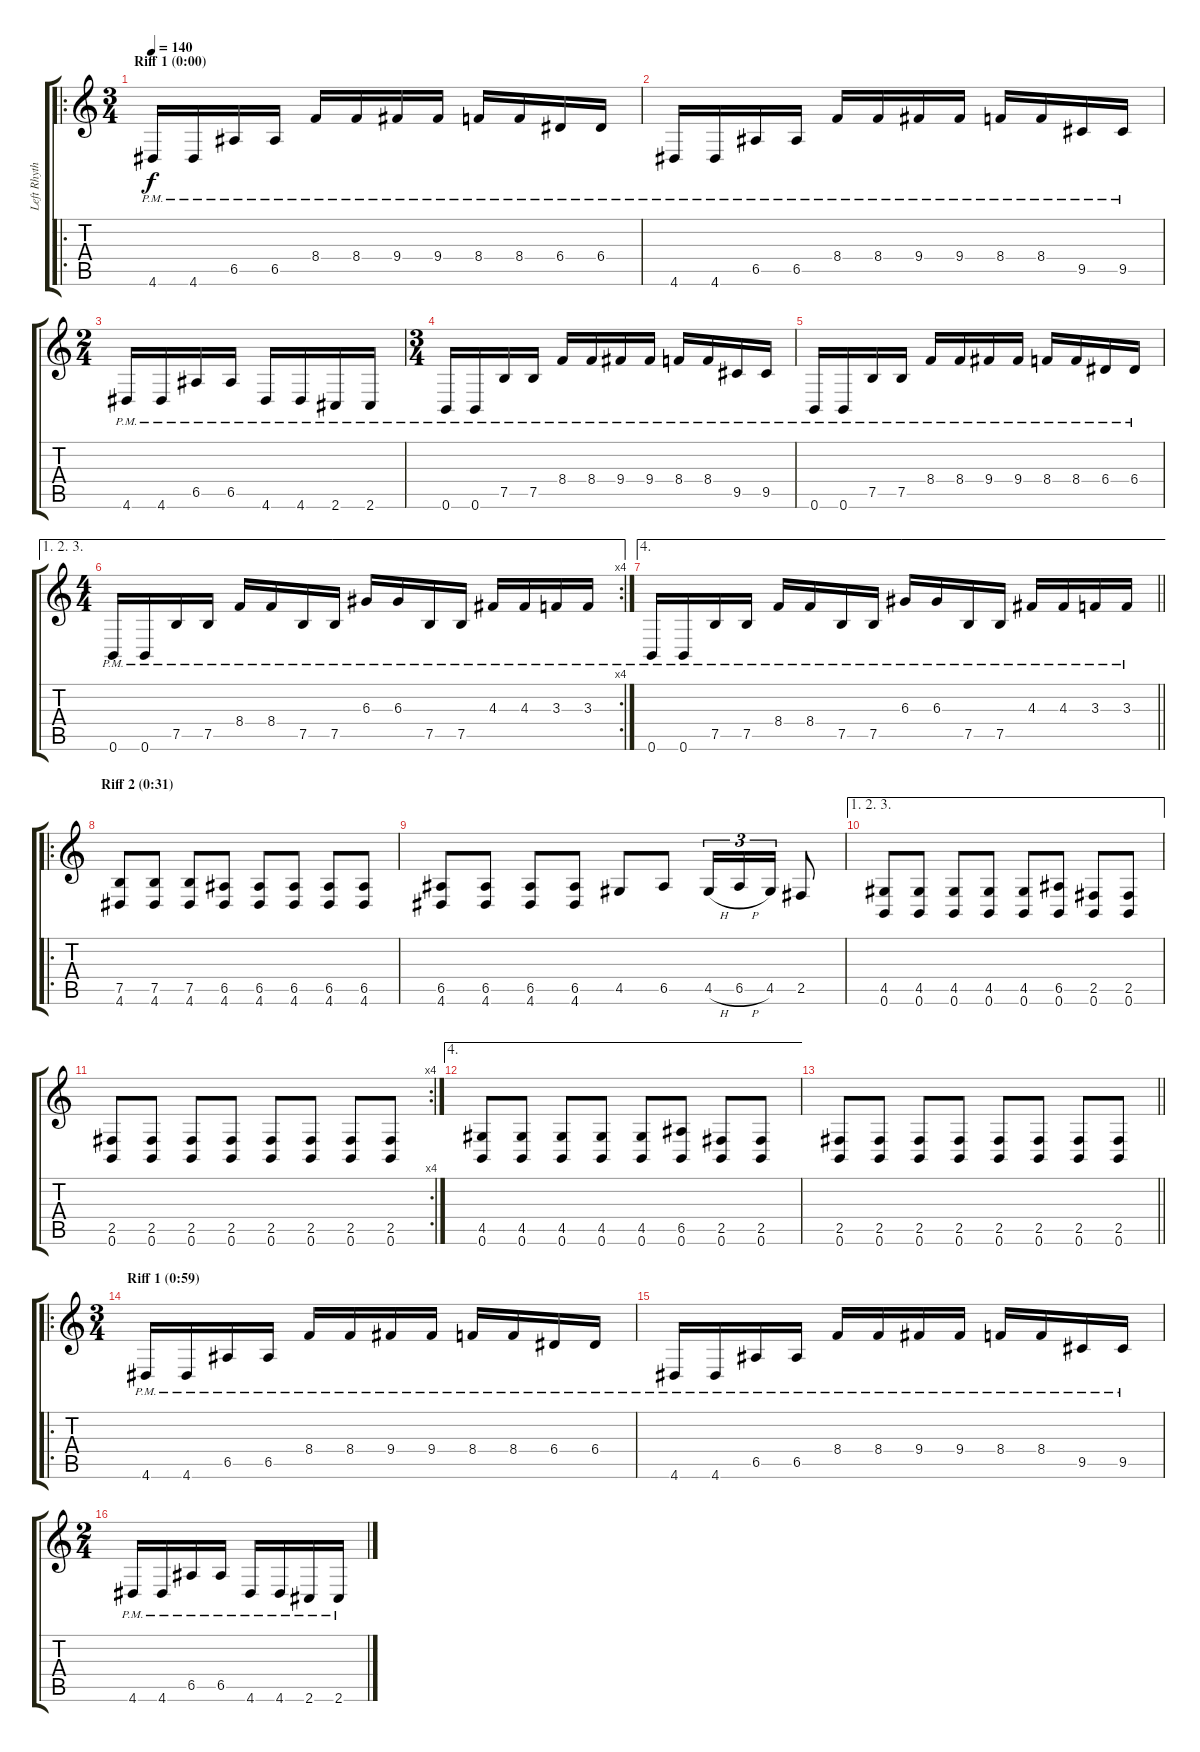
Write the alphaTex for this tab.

\track ("Left Rhythm" "Left Rhyth") {instrument overdrivenguitar}
\staff {score tabs}
\tuning (B3 Gb3 D3 A2 E2 B1) {hide}
\ro
\ts (3 4)
\section ("" "Riff 1 (0:00)")
\tempo 140
\clef g2
\ks c
4.6{pm}.16{dy f instrument overdrivenguitar} 4.6{pm}.16 6.5{pm}.16 6.5{pm}.16 8.4{pm}.16 8.4{pm}.16 9.4{pm}.16 9.4{pm}.16 8.4{pm}.16 8.4{pm}.16 6.4{pm}.16 6.4{pm}.16 |
4.6{pm}.16 4.6{pm}.16 6.5{pm}.16 6.5{pm}.16 8.4{pm}.16 8.4{pm}.16 9.4{pm}.16 9.4{pm}.16 8.4{pm}.16 8.4{pm}.16 9.5{pm}.16 9.5{pm}.16 |
\ts (2 4)
4.6{pm}.16 4.6{pm}.16 6.5{pm}.16 6.5{pm}.16 4.6{pm}.16 4.6{pm}.16 2.6{pm}.16 2.6{pm}.16 |
\ts (3 4)
0.6{pm}.16 0.6{pm}.16 7.5{pm}.16 7.5{pm}.16 8.4{pm}.16 8.4{pm}.16 9.4{pm}.16 9.4{pm}.16 8.4{pm}.16 8.4{pm}.16 9.5{pm}.16 9.5{pm}.16 |
0.6{pm}.16 0.6{pm}.16 7.5{pm}.16 7.5{pm}.16 8.4{pm}.16 8.4{pm}.16 9.4{pm}.16 9.4{pm}.16 8.4{pm}.16 8.4{pm}.16 6.4{pm}.16 6.4{pm}.16 |
\ae (1 2 3)
\rc 4
\ts (4 4)
0.6{pm}.16 0.6{pm}.16 7.5{pm}.16 7.5{pm}.16 8.4{pm}.16 8.4{pm}.16 7.5{pm}.16 7.5{pm}.16 6.3{pm}.16 6.3{pm}.16 7.5{pm}.16 7.5{pm}.16 4.3{pm}.16 4.3{pm}.16 3.3{pm}.16 3.3{pm}.16 |
\ae 4
\barLineRight lightlight
0.6{pm}.16 0.6{pm}.16 7.5{pm}.16 7.5{pm}.16 8.4{pm}.16 8.4{pm}.16 7.5{pm}.16 7.5{pm}.16 6.3{pm}.16 6.3{pm}.16 7.5{pm}.16 7.5{pm}.16 4.3{pm}.16 4.3{pm}.16 3.3{pm}.16 3.3{pm}.16 |
\ro
\section ("" "Riff 2 (0:31)")
(7.5 4.6).8 (7.5 4.6).8 (7.5 4.6).8 (6.5 4.6).8 (6.5 4.6).8 (6.5 4.6).8 (6.5 4.6).8 (6.5 4.6).8 |
(6.5 4.6).8 (6.5 4.6).8 (6.5 4.6).8 (6.5 4.6).8 4.5.8 6.5.8 4.5{h}.16{tu (3 2)} 6.5{h}.16{tu (3 2)} 4.5.16{tu (3 2)} 2.5.8 |
\ae (1 2 3)
(4.5 0.6).8 (4.5 0.6).8 (4.5 0.6).8 (4.5 0.6).8 (4.5 0.6).8 (6.5 0.6).8 (2.5 0.6).8 (2.5 0.6).8 |
\rc 4
(2.5 0.6).8 (2.5 0.6).8 (2.5 0.6).8 (2.5 0.6).8 (2.5 0.6).8 (2.5 0.6).8 (2.5 0.6).8 (2.5 0.6).8 |
\ae 4
(4.5 0.6).8 (4.5 0.6).8 (4.5 0.6).8 (4.5 0.6).8 (4.5 0.6).8 (6.5 0.6).8 (2.5 0.6).8 (2.5 0.6).8 |
\barLineRight lightlight
(2.5 0.6).8 (2.5 0.6).8 (2.5 0.6).8 (2.5 0.6).8 (2.5 0.6).8 (2.5 0.6).8 (2.5 0.6).8 (2.5 0.6).8 |
\ro
\ts (3 4)
\section ("" "Riff 1 (0:59)")
4.6{pm}.16 4.6{pm}.16 6.5{pm}.16 6.5{pm}.16 8.4{pm}.16 8.4{pm}.16 9.4{pm}.16 9.4{pm}.16 8.4{pm}.16 8.4{pm}.16 6.4{pm}.16 6.4{pm}.16 |
4.6{pm}.16 4.6{pm}.16 6.5{pm}.16 6.5{pm}.16 8.4{pm}.16 8.4{pm}.16 9.4{pm}.16 9.4{pm}.16 8.4{pm}.16 8.4{pm}.16 9.5{pm}.16 9.5{pm}.16 |
\ts (2 4)
4.6{pm}.16 4.6{pm}.16 6.5{pm}.16 6.5{pm}.16 4.6{pm}.16 4.6{pm}.16 2.6{pm}.16 2.6{pm}.16
